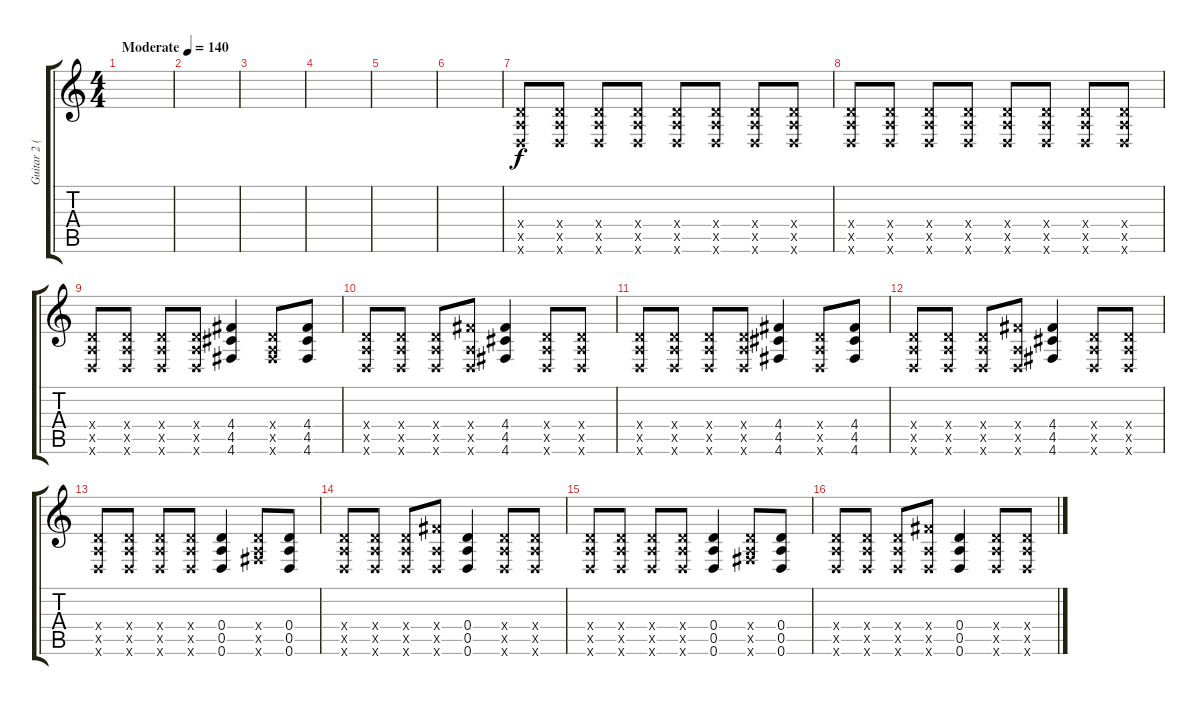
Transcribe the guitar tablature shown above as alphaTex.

\track ("Guitar 2 (Overdrived)" "Guitar 2 (") {instrument distortionguitar}
\staff {score tabs}
\tuning (E4 B3 G3 D3 A2 D2) {hide}
\ts (4 4)
\tempo (140 "Moderate")
\clef g2
\ks c
|
|
|
|
|
|
(0.4{x} 0.5{x} 0.6{x}).8 (0.4{x} 0.5{x} 0.6{x}).8 (0.4{x} 0.5{x} 0.6{x}).8 (0.4{x} 0.5{x} 0.6{x}).8 (0.4{x} 0.5{x} 0.6{x}).8 (0.4{x} 0.5{x} 0.6{x}).8 (0.4{x} 0.5{x} 0.6{x}).8 (0.4{x} 0.5{x} 0.6{x}).8 |
(0.4{x} 0.5{x} 0.6{x}).8 (0.4{x} 0.5{x} 0.6{x}).8 (0.4{x} 0.5{x} 0.6{x}).8 (0.4{x} 0.5{x} 0.6{x}).8 (0.4{x} 0.5{x} 0.6{x}).8 (0.4{x} 0.5{x} 0.6{x}).8 (0.4{x} 0.5{x} 0.6{x}).8 (0.4{x} 0.5{x} 0.6{x}).8 |
(0.4{x} 0.5{x} 0.6{x}).8 (0.4{x} 0.5{x} 0.6{x}).8 (0.4{x} 0.5{x} 0.6{x}).8 (0.4{x} 0.5{x} 0.6{x}).8 (4.4 4.5 4.6).4 (0.4{x} 0.5{x} 4.6{x}).8 (4.4 4.5 4.6).8 |
(0.4{x} 0.5{x} 0.6{x}).8 (0.4{x} 0.5{x} 0.6{x}).8 (0.4{x} 0.5{x} 0.6{x}).8 (4.4{x} 0.5{x} 0.6{x}).8 (4.4 4.5 4.6).4 (0.4{x} 0.5{x} 0.6{x}).8 (0.4{x} 0.5{x} 0.6{x}).8 |
(0.4{x} 0.5{x} 0.6{x}).8 (0.4{x} 0.5{x} 0.6{x}).8 (0.4{x} 0.5{x} 0.6{x}).8 (0.4{x} 0.5{x} 0.6{x}).8 (4.4 4.5 4.6).4 (0.4{x} 0.5{x} 0.6{x}).8 (4.4 4.5 4.6).8 |
(0.4{x} 0.5{x} 0.6{x}).8 (0.4{x} 0.5{x} 0.6{x}).8 (0.4{x} 0.5{x} 0.6{x}).8 (4.4{x} 0.5{x} 0.6{x}).8 (4.4 4.5 4.6).4 (0.4{x} 0.5{x} 0.6{x}).8 (0.4{x} 0.5{x} 0.6{x}).8 |
(0.4{x} 0.5{x} 0.6{x}).8 (0.4{x} 0.5{x} 0.6{x}).8 (0.4{x} 0.5{x} 0.6{x}).8 (0.4{x} 0.5{x} 0.6{x}).8 (0.4 0.5 0.6).4 (0.4{x} 0.5{x} 4.6{x}).8 (0.4 0.5 0.6).8 |
(0.4{x} 0.5{x} 0.6{x}).8 (0.4{x} 0.5{x} 0.6{x}).8 (0.4{x} 0.5{x} 0.6{x}).8 (4.4{x} 0.5{x} 0.6{x}).8 (0.4 0.5 0.6).4 (0.4{x} 0.5{x} 0.6{x}).8 (0.4{x} 0.5{x} 0.6{x}).8 |
(0.4{x} 0.5{x} 0.6{x}).8 (0.4{x} 0.5{x} 0.6{x}).8 (0.4{x} 0.5{x} 0.6{x}).8 (0.4{x} 0.5{x} 0.6{x}).8 (0.4 0.5 0.6).4 (0.4{x} 0.5{x} 4.6{x}).8 (0.4 0.5 0.6).8 |
(0.4{x} 0.5{x} 0.6{x}).8 (0.4{x} 0.5{x} 0.6{x}).8 (0.4{x} 0.5{x} 0.6{x}).8 (4.4{x} 0.5{x} 0.6{x}).8 (0.4 0.5 0.6).4 (0.4{x} 0.5{x} 0.6{x}).8 (0.4{x} 0.5{x} 0.6{x}).8
